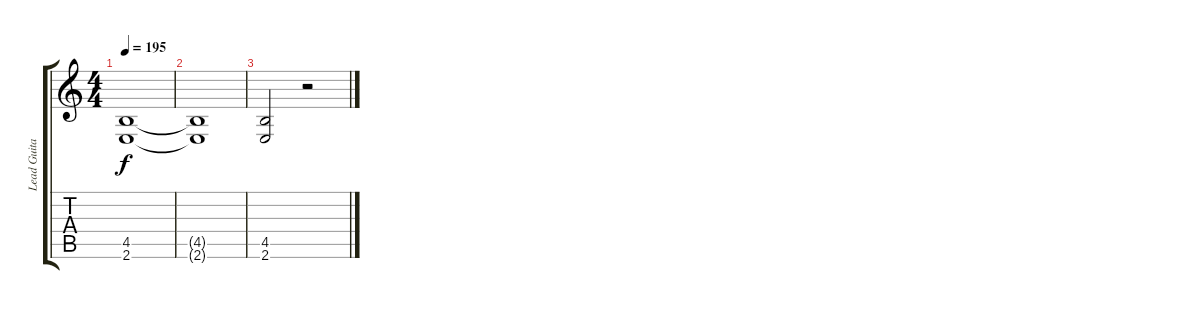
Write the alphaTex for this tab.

\track ("Lead Guitar" "Lead Guita") {instrument distortionguitar}
\staff {score tabs}
\tuning (D4 A3 F3 C3 G2 D2) {hide}
\ts (4 4)
\tempo 195
\clef g2
\ks c
(4.5{t} 2.6{t}).1{dy f} |
(4.5{t} 2.6{t}).1 |
(4.5 2.6).2 r.2
